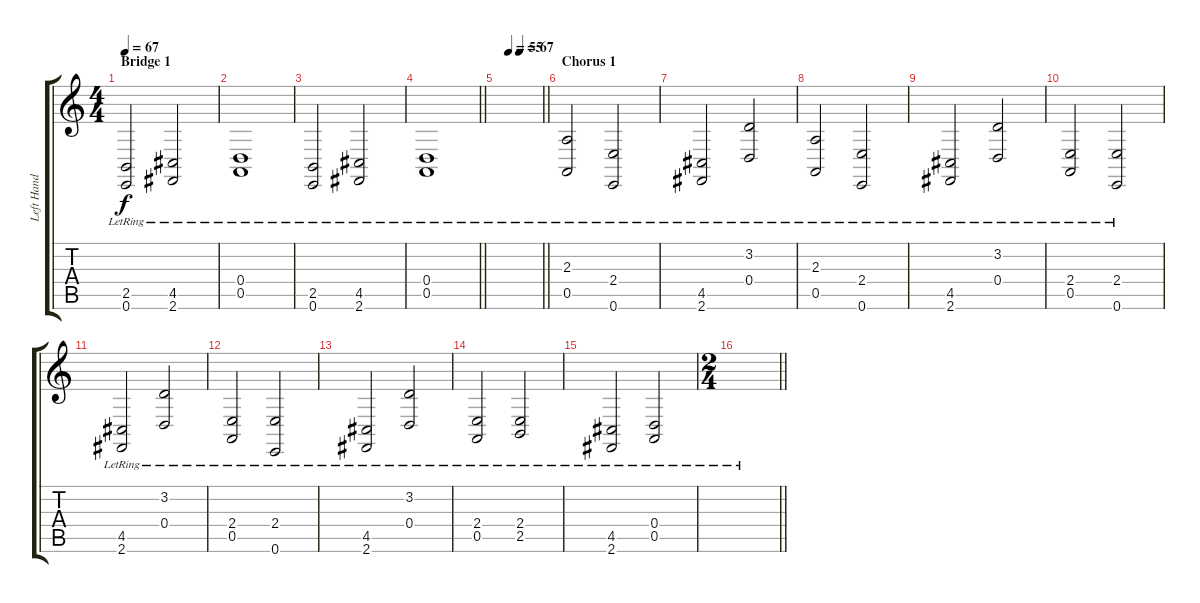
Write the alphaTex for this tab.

\track ("Left Hand" "Left Hand") {instrument acousticgrandpiano}
\staff {score tabs}
\tuning (E4 B3 G3 D3 A2 E2) {hide}
\ts (4 4)
\section ("" "Bridge 1")
\tempo 67
\clef g2
\ks c
(2.5{lr} 0.6{lr}).2{dy f} (4.5{lr} 2.6{lr}).2 |
(0.4{lr} 0.5{lr}).1 |
(2.5{lr} 0.6{lr}).2 (4.5{lr} 2.6{lr}).2 |
\barLineRight lightlight
(0.4{lr} 0.5{lr}).1 |
\tempo (55 0.25)
\tempo (67 0.5)
\barLineRight lightlight
|
\section ("" "Chorus 1")
(2.3{lr} 0.5{lr}).2 (2.4{lr} 0.6{lr}).2 |
(4.5{lr} 2.6{lr}).2 (3.2{lr} 0.4{lr}).2 |
(2.3{lr} 0.5{lr}).2 (2.4{lr} 0.6{lr}).2 |
(4.5{lr} 2.6{lr}).2 (3.2{lr} 0.4{lr}).2 |
(2.4{lr} 0.5{lr}).2 (2.4{lr} 0.6{lr}).2 |
(4.5{lr} 2.6{lr}).2 (3.2{lr} 0.4{lr}).2 |
(2.4{lr} 0.5{lr}).2 (2.4{lr} 0.6{lr}).2 |
(4.5{lr} 2.6{lr}).2 (3.2{lr} 0.4{lr}).2 |
(2.4{lr} 0.5{lr}).2 (2.4{lr} 2.5{lr}).2 |
(4.5{lr} 2.6{lr}).2 (0.4{lr} 0.5{lr}).2 |
\ts (2 4)
\barLineRight lightlight
